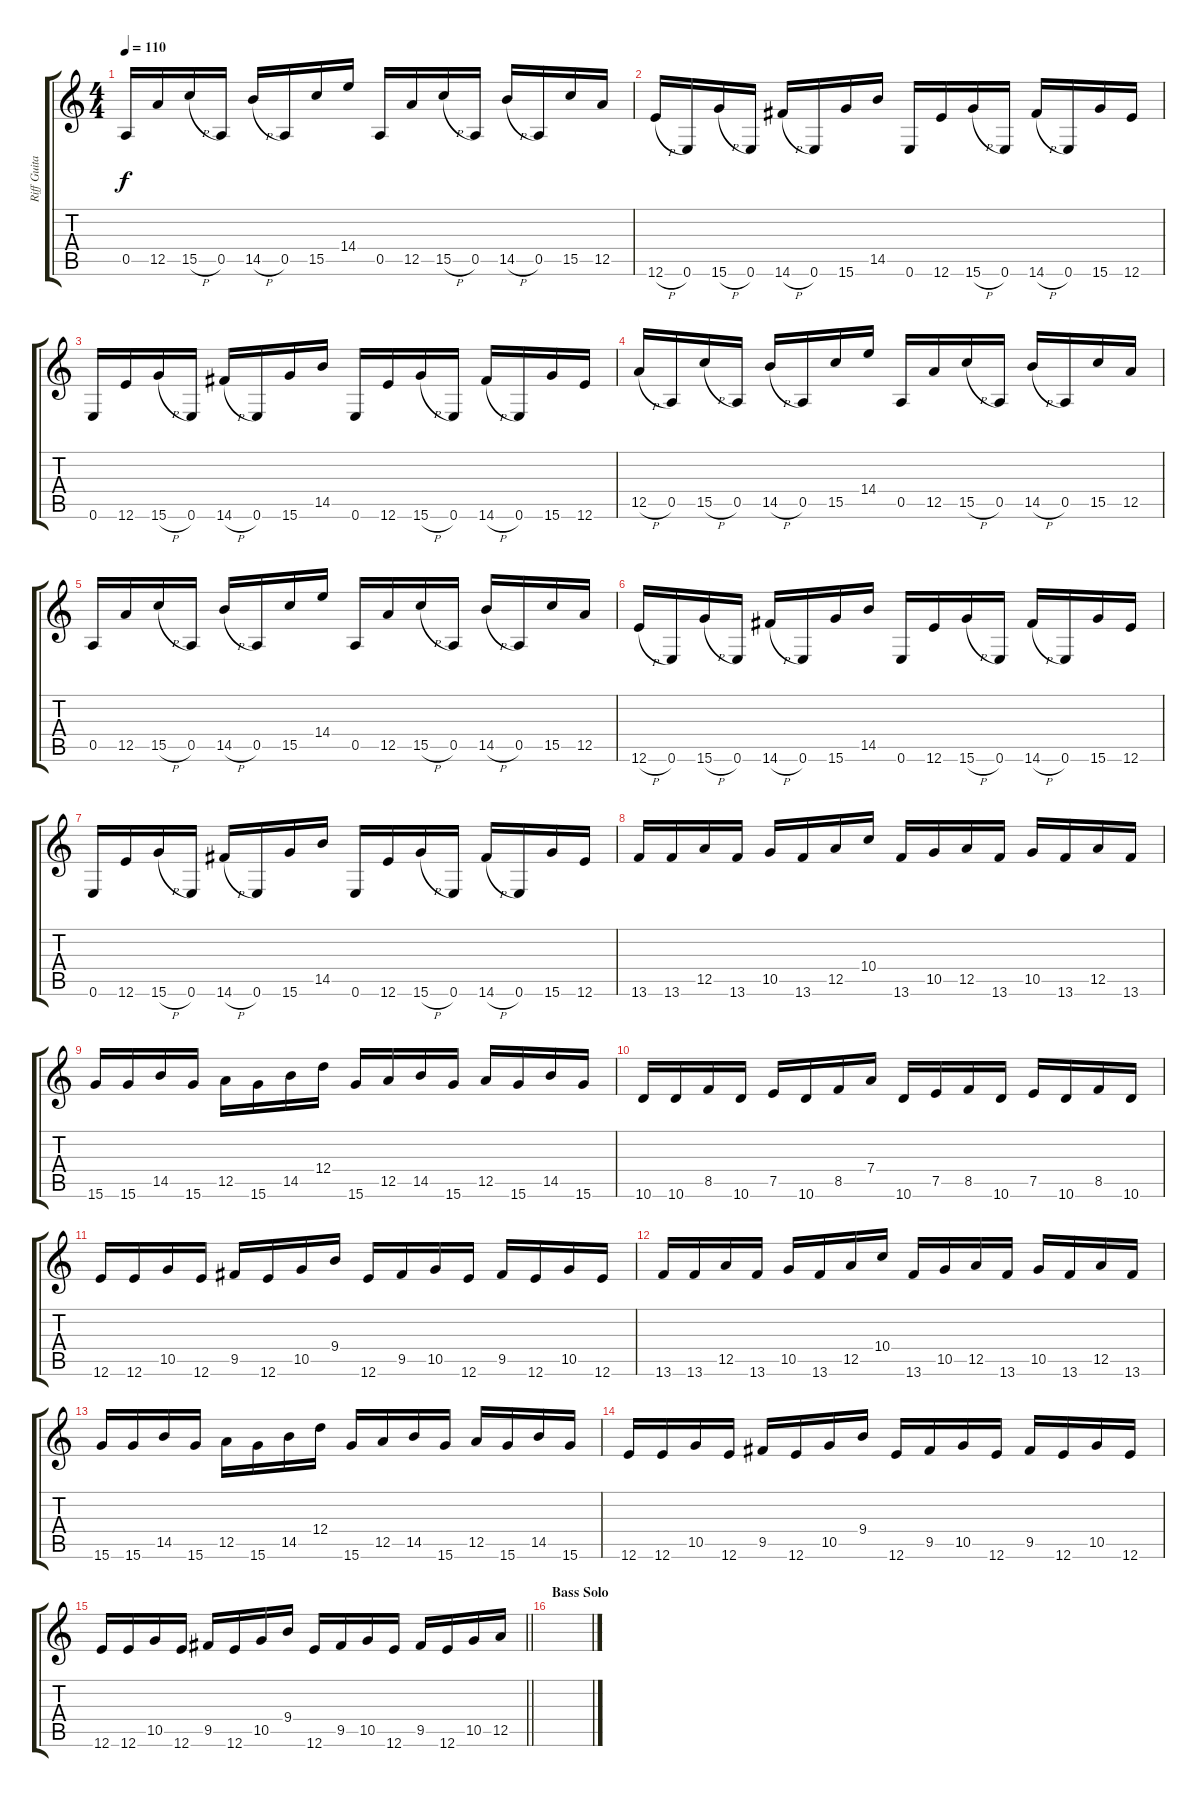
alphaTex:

\track ("Riff Guitar" "Riff Guita") {instrument distortionguitar bank 255}
\staff {score tabs}
\tuning (E4 B3 G3 D3 A2 E2) {hide}
\ts (4 4)
\tempo 110
\clef g2
\ks c
0.5.16{dy f} 12.5.16 15.5{h}.16 0.5.16 14.5{h}.16 0.5.16 15.5.16 14.4.16 0.5.16 12.5.16 15.5{h}.16 0.5.16 14.5{h}.16 0.5.16 15.5.16 12.5.16 |
12.6{h}.16 0.6.16 15.6{h}.16 0.6.16 14.6{h}.16 0.6.16 15.6.16 14.5.16 0.6.16 12.6.16 15.6{h}.16 0.6.16 14.6{h}.16 0.6.16 15.6.16 12.6.16 |
0.6.16 12.6.16 15.6{h}.16 0.6.16 14.6{h}.16 0.6.16 15.6.16 14.5.16 0.6.16 12.6.16 15.6{h}.16 0.6.16 14.6{h}.16 0.6.16 15.6.16 12.6.16 |
12.5{h}.16 0.5.16 15.5{h}.16 0.5.16 14.5{h}.16 0.5.16 15.5.16 14.4.16 0.5.16 12.5.16 15.5{h}.16 0.5.16 14.5{h}.16 0.5.16 15.5.16 12.5.16 |
0.5.16 12.5.16 15.5{h}.16 0.5.16 14.5{h}.16 0.5.16 15.5.16 14.4.16 0.5.16 12.5.16 15.5{h}.16 0.5.16 14.5{h}.16 0.5.16 15.5.16 12.5.16 |
12.6{h}.16 0.6.16 15.6{h}.16 0.6.16 14.6{h}.16 0.6.16 15.6.16 14.5.16 0.6.16 12.6.16 15.6{h}.16 0.6.16 14.6{h}.16 0.6.16 15.6.16 12.6.16 |
0.6.16 12.6.16 15.6{h}.16 0.6.16 14.6{h}.16 0.6.16 15.6.16 14.5.16 0.6.16 12.6.16 15.6{h}.16 0.6.16 14.6{h}.16 0.6.16 15.6.16 12.6.16 |
13.6.16 13.6.16 12.5.16 13.6.16 10.5.16 13.6.16 12.5.16 10.4.16 13.6.16 10.5.16 12.5.16 13.6.16 10.5.16 13.6.16 12.5.16 13.6.16 |
15.6.16 15.6.16 14.5.16 15.6.16 12.5.16 15.6.16 14.5.16 12.4.16 15.6.16 12.5.16 14.5.16 15.6.16 12.5.16 15.6.16 14.5.16 15.6.16 |
10.6.16 10.6.16 8.5.16 10.6.16 7.5.16 10.6.16 8.5.16 7.4.16 10.6.16 7.5.16 8.5.16 10.6.16 7.5.16 10.6.16 8.5.16 10.6.16 |
12.6.16 12.6.16 10.5.16 12.6.16 9.5.16 12.6.16 10.5.16 9.4.16 12.6.16 9.5.16 10.5.16 12.6.16 9.5.16 12.6.16 10.5.16 12.6.16 |
13.6.16 13.6.16 12.5.16 13.6.16 10.5.16 13.6.16 12.5.16 10.4.16 13.6.16 10.5.16 12.5.16 13.6.16 10.5.16 13.6.16 12.5.16 13.6.16 |
15.6.16 15.6.16 14.5.16 15.6.16 12.5.16 15.6.16 14.5.16 12.4.16 15.6.16 12.5.16 14.5.16 15.6.16 12.5.16 15.6.16 14.5.16 15.6.16 |
12.6.16 12.6.16 10.5.16 12.6.16 9.5.16 12.6.16 10.5.16 9.4.16 12.6.16 9.5.16 10.5.16 12.6.16 9.5.16 12.6.16 10.5.16 12.6.16 |
\barLineRight lightlight
12.6.16 12.6.16 10.5.16 12.6.16 9.5.16 12.6.16 10.5.16 9.4.16 12.6.16 9.5.16 10.5.16 12.6.16 9.5.16 12.6.16 10.5.16 12.5.16 |
\section ("" "Bass Solo")
